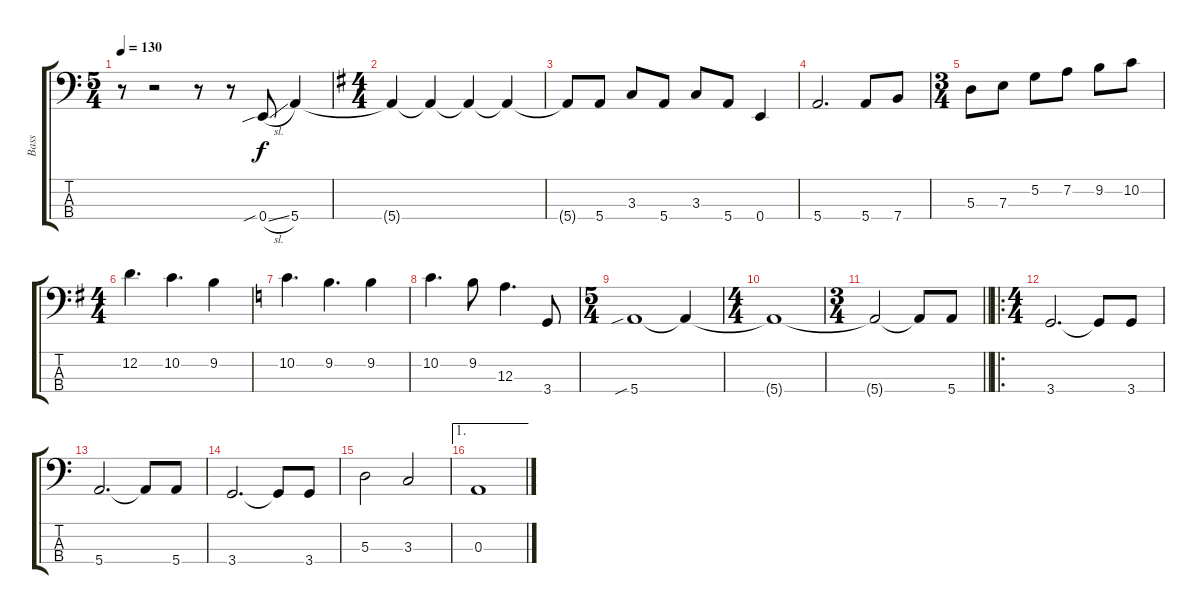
\track ("Bass" "Bass") {instrument electricbassfinger}
\staff {score tabs}
\tuning (G2 D2 A1 E1) {hide}
\ts (5 4)
\tempo 130
\clef f4
\ks c
r.8{dy f} r.2 r.8 r.8 0.4{sib sl}.8 5.4.4 |
\ts (4 4)
\ks g
5.4{t}.4 5.4{t}.4 5.4{t}.4 5.4{t}.4 |
5.4{t}.8 5.4.8 3.3.8 5.4.8 3.3.8 5.4.8 0.4.4 |
5.4.2{d} 5.4.8 7.4.8 |
\ts (3 4)
5.3.8 7.3.8 5.2.8 7.2.8 9.2.8 10.2.8 |
\ts (4 4)
12.2.4{d} 10.2.4{d} 9.2.4 |
\ks c
10.2.4{d} 9.2.4{d} 9.2.4 |
10.2.4{d} 9.2.8 12.3.4{d} 3.4.8 |
\ts (5 4)
5.4{sib}.1 5.4{t}.4 |
\ts (4 4)
5.4{t}.1 |
\ts (3 4)
\barLineRight lightlight
5.4{t}.2 5.4{t}.8 5.4.8 |
\ro
\ts (4 4)
3.4.2{d} 3.4{t}.8 3.4.8 |
5.4.2{d} 5.4{t}.8 5.4.8 |
3.4.2{d} 3.4{t}.8 3.4.8 |
5.3.2 3.3.2 |
\ae 1
0.3.1
